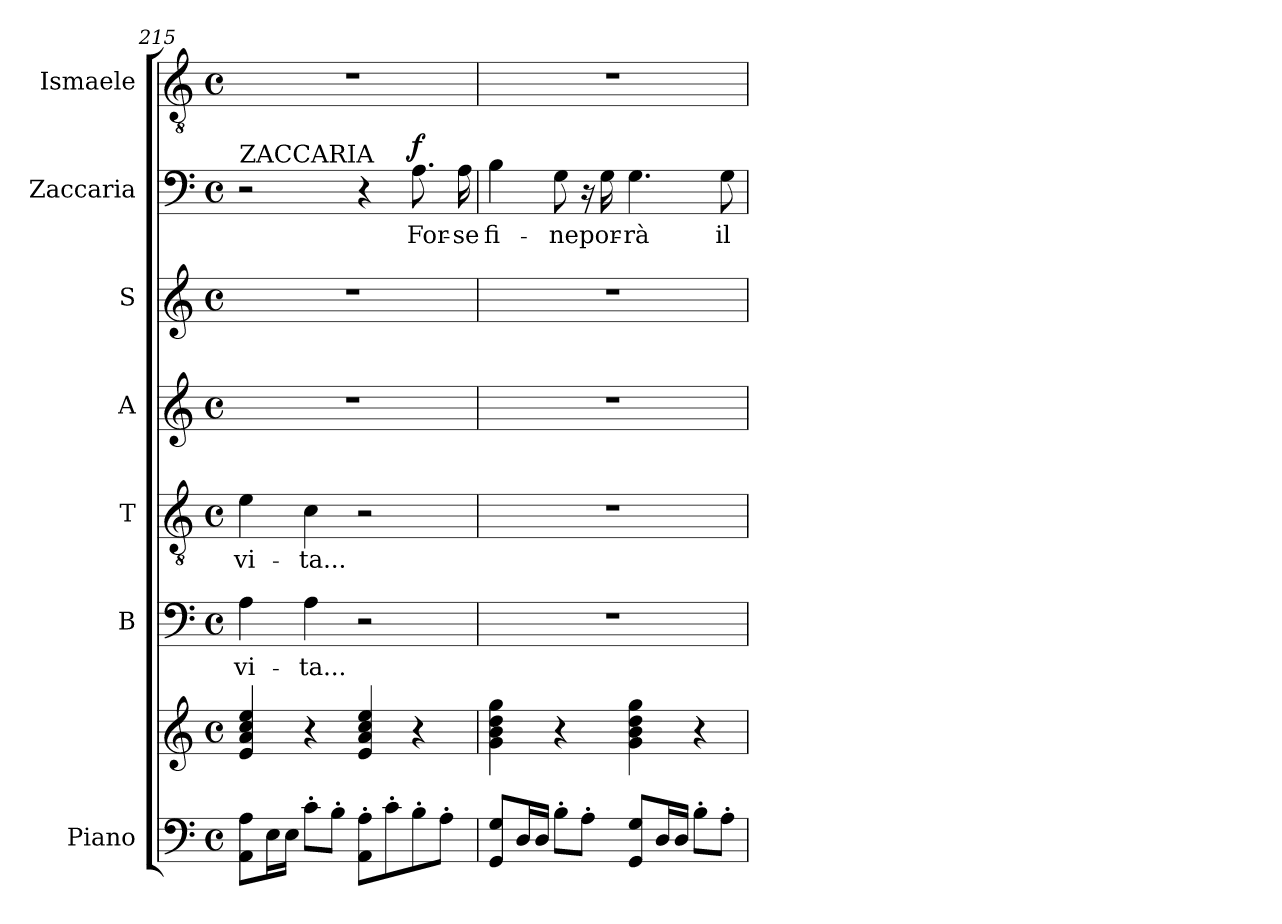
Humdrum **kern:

**kern	**kern	**kern	**text	**kern	**text	**kern	**kern	**kern	**text	**dynam	**kern
*part7	*part7	*part6	*part6	*part5	*part5	*part4	*part3	*part2	*part2	*part2	*part1
*staff8	*staff7	*staff6	*staff6	*staff5	*staff5	*staff4	*staff3	*staff2	*staff2	*staff2	*staff1
*I"Piano	*	*I"B	*	*I"T	*	*I"A	*I"S	*I"Zaccaria	*	*	*I"Ismaele
*I'Pno	*	*I'B	*	*I'T	*	*I'A	*I'S	*	*	*	*
*clefF4	*clefG2	*clefF4	*	*clefGv2	*	*clefG2	*clefG2	*clefF4	*	*	*clefGv2
*k[]	*k[]	*k[]	*	*k[]	*	*k[]	*k[]	*k[]	*	*	*k[]
*M4/4	*M4/4	*M4/4	*	*M4/4	*	*M4/4	*M4/4	*M4/4	*	*	*M4/4
*met(c)	*met(c)	*met(c)	*	*met(c)	*	*met(c)	*met(c)	*met(c)	*	*	*met(c)
=215	=215	=215	=215	=215	=215	=215	=215	=215	=215	=215	=215
!	!	!	!	!	!	!	!	!LO:TX:a:t=ZACCARIA	!	!	!
!	!	!	!LO:LY:b	!	!LO:LY:b	!	!	!	!	!	!
8AA\ 8A\L	4e/ 4a/ 4cc/ 4ee/	4A\	vi-	4e\	vi-	1r	1r	2r	.	.	1r
16E\L	.	.	.	.	.	.	.	.	.	.	.
16E\JJ	.	.	.	.	.	.	.	.	.	.	.
!	!	!	!LO:LY:b	!	!LO:LY:b	!	!	!	!	!	!
8c'\L	4r	4A\	-ta...	4c\	-ta...	.	.	.	.	.	.
8B'\J	.	.	.	.	.	.	.	.	.	.	.
8AA\' 8A\'L	4e/ 4a/ 4cc/ 4ee/	2r	.	2r	.	.	.	4r	.	.	.
8c'\	.	.	.	.	.	.	.	.	.	.	.
!	!	!	!	!	!	!	!	!	!LO:LY:b	!LO:DY:a	!
8B'\	4r	.	.	.	.	.	.	8.A\	For-	f	.
8A'\J	.	.	.	.	.	.	.	.	.	.	.
!	!	!	!	!	!	!	!	!	!LO:LY:b	!	!
.	.	.	.	.	.	.	.	16A\	-se	.	.
=216	=216	=216	=216	=216	=216	=216	=216	=216	=216	=216	=216
!	!	!	!	!	!	!	!	!	!LO:LY:b	!	!
8GG/ 8G/L	4g\ 4b\ 4dd\ 4gg\	1r	.	1r	.	1r	1r	4B\	fi-	.	1r
16D/L	.	.	.	.	.	.	.	.	.	.	.
16D/JJ	.	.	.	.	.	.	.	.	.	.	.
!	!	!	!	!	!	!	!	!	!LO:LY:b	!	!
8B'\L	4r	.	.	.	.	.	.	8G\	-ne	.	.
8A'\J	.	.	.	.	.	.	.	16r	.	.	.
!	!	!	!	!	!	!	!	!	!LO:LY:b	!	!
.	.	.	.	.	.	.	.	16G\	por-	.	.
!	!	!	!	!	!	!	!	!	!LO:LY:b	!	!
8GG/ 8G/L	4g\ 4b\ 4dd\ 4gg\	.	.	.	.	.	.	4.G\	-rà	.	.
16D/L	.	.	.	.	.	.	.	.	.	.	.
16D/JJ	.	.	.	.	.	.	.	.	.	.	.
8B'\L	4r	.	.	.	.	.	.	.	.	.	.
!	!	!	!	!	!	!	!	!	!LO:LY:b	!	!
8A'\J	.	.	.	.	.	.	.	8G\	il	.	.
=	=	=	=	=	=	=	=	=	=	=	=
*-	*-	*-	*-	*-	*-	*-	*-	*-	*-	*-	*-
